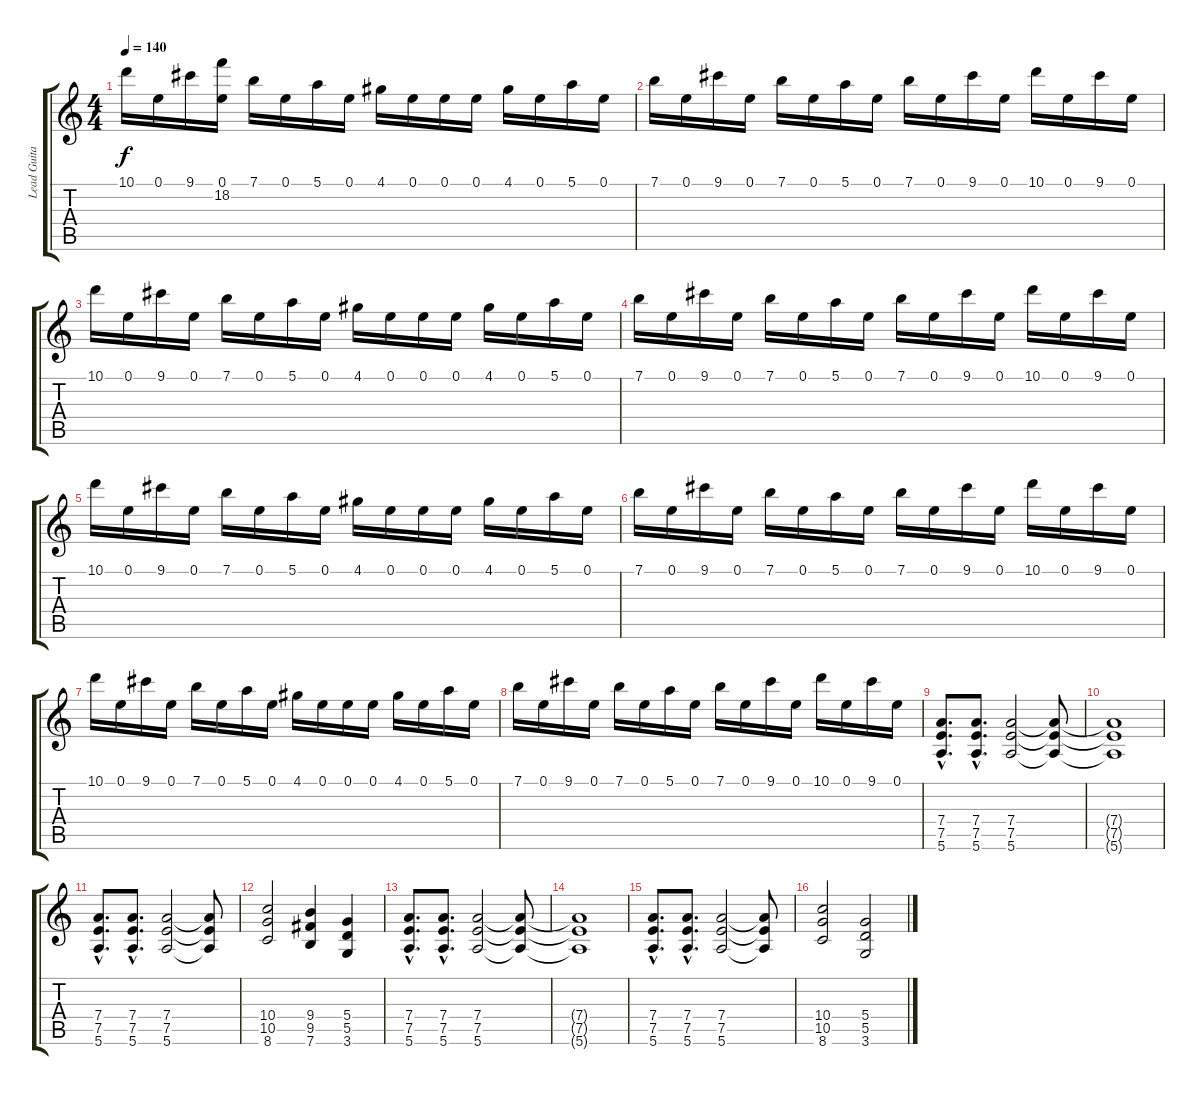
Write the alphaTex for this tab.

\track ("Lead Guitar" "Lead Guita") {instrument distortionguitar}
\staff {score tabs}
\tuning (E4 B3 G3 D3 A2 E2) {hide}
\ts (4 4)
\tempo 140
\clef g2
\ks c
10.1.16{dy f volume 13} 0.1.16 9.1.16 (0.1 18.2{t}).16 7.1.16 0.1.16 5.1.16 0.1.16 4.1.16 0.1.16 0.1.16 0.1.16 4.1.16 0.1.16 5.1.16 0.1.16 |
7.1.16 0.1.16 9.1.16 0.1.16 7.1.16 0.1.16 5.1.16 0.1.16 7.1.16 0.1.16 9.1.16 0.1.16 10.1.16 0.1.16 9.1.16 0.1.16 |
10.1.16 0.1.16 9.1.16 0.1.16 7.1.16 0.1.16 5.1.16 0.1.16 4.1.16 0.1.16 0.1.16 0.1.16 4.1.16 0.1.16 5.1.16 0.1.16 |
7.1.16 0.1.16 9.1.16 0.1.16 7.1.16 0.1.16 5.1.16 0.1.16 7.1.16 0.1.16 9.1.16 0.1.16 10.1.16 0.1.16 9.1.16 0.1.16 |
10.1.16 0.1.16 9.1.16 0.1.16 7.1.16 0.1.16 5.1.16 0.1.16 4.1.16 0.1.16 0.1.16 0.1.16 4.1.16 0.1.16 5.1.16 0.1.16 |
7.1.16 0.1.16 9.1.16 0.1.16 7.1.16 0.1.16 5.1.16 0.1.16 7.1.16 0.1.16 9.1.16 0.1.16 10.1.16 0.1.16 9.1.16 0.1.16 |
10.1.16 0.1.16 9.1.16 0.1.16 7.1.16 0.1.16 5.1.16 0.1.16 4.1.16 0.1.16 0.1.16 0.1.16 4.1.16 0.1.16 5.1.16 0.1.16 |
7.1.16 0.1.16 9.1.16 0.1.16 7.1.16 0.1.16 5.1.16 0.1.16 7.1.16 0.1.16 9.1.16 0.1.16 10.1.16 0.1.16 9.1.16 0.1.16 |
(7.4{hac} 7.5{hac} 5.6{hac}).8{d} (7.4{hac} 7.5{hac} 5.6{hac}).8{d} (7.4 7.5 5.6).2 (7.4{t} 7.5{t} 5.6{t}).8 |
(7.4{t} 7.5{t} 5.6{t}).1 |
(7.4{hac} 7.5{hac} 5.6{hac}).8{d} (7.4{hac} 7.5{hac} 5.6{hac}).8{d} (7.4 7.5 5.6).2 (7.4{t} 7.5{t} 5.6{t}).8 |
(10.4 10.5 8.6).2 (9.4 9.5 7.6).4 (5.4 5.5 3.6).4 |
(7.4{hac} 7.5{hac} 5.6{hac}).8{d} (7.4{hac} 7.5{hac} 5.6{hac}).8{d} (7.4 7.5 5.6).2 (7.4{t} 7.5{t} 5.6{t}).8 |
(7.4{t} 7.5{t} 5.6{t}).1 |
(7.4{hac} 7.5{hac} 5.6{hac}).8{d} (7.4{hac} 7.5{hac} 5.6{hac}).8{d} (7.4 7.5 5.6).2 (7.4{t} 7.5{t} 5.6{t}).8 |
(10.4 10.5 8.6).2 (5.4 5.5 3.6).2
